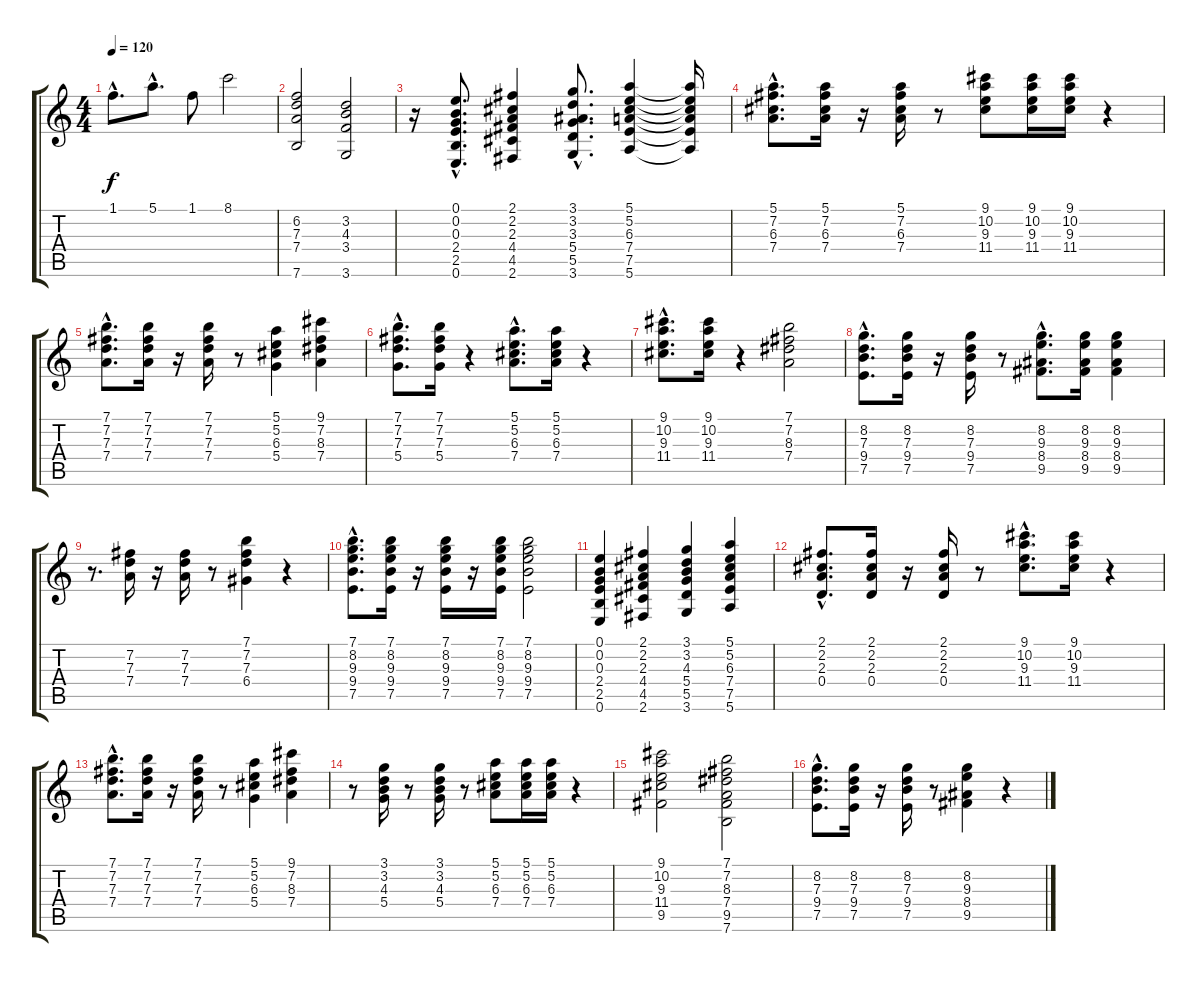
\track "" {instrument acousticguitarsteel}
\staff {score tabs}
\tuning (E4 B3 G3 D3 A2 E2) {hide}
\ts (4 4)
\tempo 120
\clef g2
\ks c
1.1{hac}.8{d dy f} 5.1{hac}.8{d} 1.1.8 8.1.2 |
(6.2 7.3 7.4 7.6).2 (3.2 4.3 3.4 3.6).2 |
r.16 (0.1{hac} 0.2{hac} 0.3{hac} 2.4{hac} 2.5{hac} 0.6{hac}).8{d} (2.1 2.2 2.3 4.4 4.5 2.6).4 (3.1{hac} 3.2{hac} 3.3{hac} 5.4{hac} 5.5{hac} 3.6{hac}).8{d} (5.1 5.2 6.3 7.4 7.5 5.6).4 (5.1{t} 5.2{t} 6.3{t} 7.4{t} 7.5{t} 5.6{t}).16 |
(5.1{hac} 7.2{hac} 6.3{hac} 7.4{hac}).8{d} (5.1 7.2 6.3 7.4).16 r.16 (5.1 7.2 6.3 7.4).16 r.8 (9.1 10.2 9.3 11.4).8 (9.1 10.2 9.3 11.4).16 (9.1 10.2 9.3 11.4).16 r.4 |
(7.1{hac} 7.2{hac} 7.3{hac} 7.4{hac}).8{d} (7.1 7.2 7.3 7.4).16 r.16 (7.1 7.2 7.3 7.4).16 r.8 (5.1 5.2 6.3 5.4).4 (9.1 7.2 8.3 7.4).4 |
(7.1{hac} 7.2{hac} 7.3{hac} 5.4{hac}).8{d} (7.1 7.2 7.3 5.4).16 r.4 (5.1{hac} 5.2{hac} 6.3{hac} 7.4{hac}).8{d} (5.1 5.2 6.3 7.4).16 r.4 |
(9.1{hac} 10.2{hac} 9.3{hac} 11.4{hac}).8{d} (9.1 10.2 9.3 11.4).16 r.4 (7.1 7.2 8.3 7.4).2 |
(8.2{hac} 7.3{hac} 9.4{hac} 7.5{hac}).8{d} (8.2 7.3 9.4 7.5).16 r.16 (8.2 7.3 9.4 7.5).16 r.8 (8.2{hac} 9.3{hac} 8.4{hac} 9.5{hac}).8{d} (8.2 9.3 8.4 9.5).16 (8.2 9.3 8.4 9.5).4 |
r.8{d} (7.2 7.3 7.4).16 r.16 (7.2 7.3 7.4).16 r.8 (7.1 7.2 7.3 6.4).4 r.4 |
(7.1{hac} 8.2{hac} 9.3{hac} 9.4{hac} 7.5{hac}).8{d} (7.1 8.2 9.3 9.4 7.5).16 r.16 (7.1 8.2 9.3 9.4 7.5).16 r.16 (7.1 8.2 9.3 9.4 7.5).16 (7.1 8.2 9.3 9.4 7.5).2 |
(0.1 0.2 0.3 2.4 2.5 0.6).4 (2.1 2.2 2.3 4.4 4.5 2.6).4 (3.1 3.2 4.3 5.4 5.5 3.6).4 (5.1 5.2 6.3 7.4 7.5 5.6).4 |
(2.1{hac} 2.2{hac} 2.3{hac} 0.4{hac}).8{d} (2.1 2.2 2.3 0.4).16 r.16 (2.1 2.2 2.3 0.4).16 r.8 (9.1{hac} 10.2{hac} 9.3{hac} 11.4{hac}).8{d} (9.1 10.2 9.3 11.4).16 r.4 |
(7.1{hac} 7.2{hac} 7.3{hac} 7.4{hac}).8{d} (7.1 7.2 7.3 7.4).16 r.16 (7.1 7.2 7.3 7.4).16 r.8 (5.1 5.2 6.3 5.4).4 (9.1 7.2 8.3 7.4).4 |
r.8 (3.1 3.2 4.3 5.4).16 r.8 (3.1 3.2 4.3 5.4).16 r.8 (5.1 5.2 6.3 7.4).8 (5.1 5.2 6.3 7.4).16 (5.1 5.2 6.3 7.4).16 r.4 |
(9.1 10.2 9.3 11.4 9.5).2 (7.1 7.2 8.3 7.4 9.5 7.6).2 |
(8.2{hac} 7.3{hac} 9.4{hac} 7.5{hac}).8{d} (8.2 7.3 9.4 7.5).16 r.16 (8.2 7.3 9.4 7.5).16 r.8 (8.2 9.3 8.4 9.5).4 r.4
